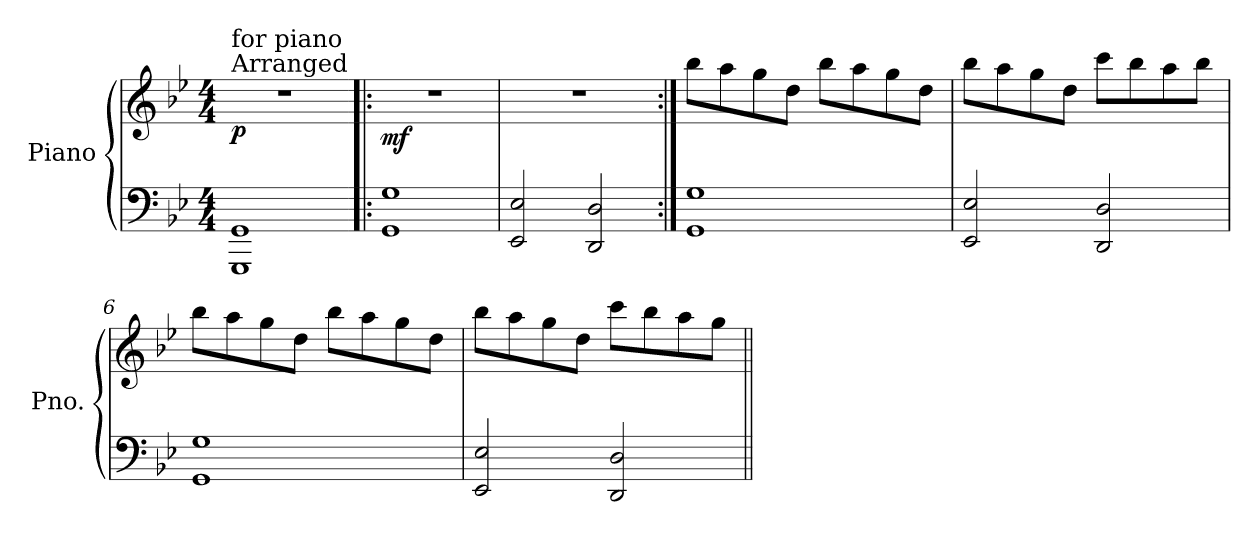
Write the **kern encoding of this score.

**kern	**kern	**dynam
*part1	*part1	*part1
*staff2	*staff1	*staff1/2
*I"Piano	*	*
*I'Pno.	*	*
*clefF4	*clefG2	*
*k[b-e-]	*k[b-e-]	*
*M4/4	*M4/4	*
*MM70	*MM70	*
=1	=1	=1
*^	*	*
!	!	!LO:TX:a:t=Arranged	!
!	!	!LO:TX:a:t=for piano	!
!	!	!	!LO:DY:b
1GG	1GGG	1r	p
=2!|:	=2!|:	=2!|:	=2!|:
!	!	!	!LO:DY:b
1G	1GG	1r	mf
*v	*v	*	*
=3	=3	=3
2EE-/ 2E-/	1r	.
2DD/ 2D/	.	.
=4:|!	=4:|!	=4:|!
*^	*	*
1G	1GG	8bb-\L	.
.	.	8aa\	.
.	.	8gg\	.
.	.	8dd\J	.
.	.	8bb-\L	.
.	.	8aa\	.
.	.	8gg\	.
.	.	8dd\J	.
*v	*v	*	*
=5	=5	=5
2EE-/ 2E-/	8bb-\L	.
.	8aa\	.
.	8gg\	.
.	8dd\J	.
2DD/ 2D/	8ccc\L	.
.	8bb-\	.
.	8aa\	.
.	8bb-\J	.
=6	=6	=6
*^	*	*
1G	1GG	8bb-\L	.
.	.	8aa\	.
.	.	8gg\	.
.	.	8dd\J	.
.	.	8bb-\L	.
.	.	8aa\	.
.	.	8gg\	.
.	.	8dd\J	.
*v	*v	*	*
!!LO:LB:g=z
=7	=7	=7
2EE-/ 2E-/	8bb-\L	.
.	8aa\	.
.	8gg\	.
.	8dd\J	.
2DD/ 2D/	8ccc\L	.
.	8bb-\	.
.	8aa\	.
.	8gg\J	.
=||	=||	=||
*-	*-	*-
